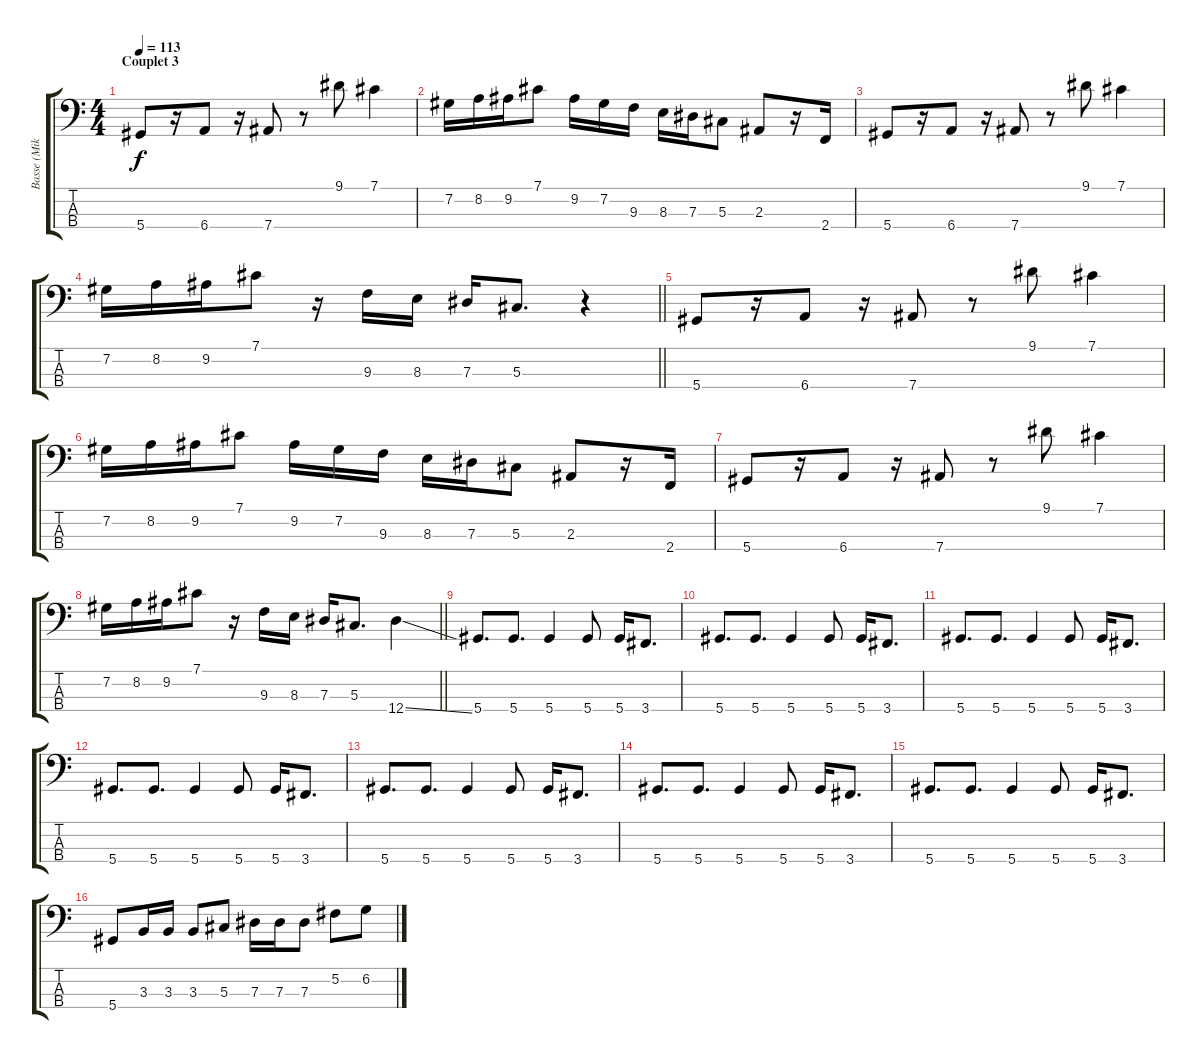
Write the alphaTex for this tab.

\track ("Basse (Mike Starr)" "Basse (Mik") {instrument electricbassfinger}
\staff {score tabs}
\tuning (Gb2 Db2 Ab1 Eb1) {hide}
\ts (4 4)
\section ("" "Couplet 3")
\tempo 113
\clef f4
\ks c
5.4.8{dy f} r.16 6.4.8 r.16 7.4.8 r.8 9.1.8 7.1.4 |
7.2.16 8.2.16 9.2.16 7.1.8 9.2.16 7.2.16 9.3.16 8.3.16 7.3.16 5.3.8 2.3.8 r.16 2.4.16 |
5.4.8 r.16 6.4.8 r.16 7.4.8 r.8 9.1.8 7.1.4 |
\barLineRight lightlight
7.2.16 8.2.16 9.2.16 7.1.8 r.16 9.3.16 8.3.16 7.3.16 5.3.8{d} r.4 |
5.4.8 r.16 6.4.8 r.16 7.4.8 r.8 9.1.8 7.1.4 |
7.2.16 8.2.16 9.2.16 7.1.8 9.2.16 7.2.16 9.3.16 8.3.16 7.3.16 5.3.8 2.3.8 r.16 2.4.16 |
5.4.8 r.16 6.4.8 r.16 7.4.8 r.8 9.1.8 7.1.4 |
\barLineRight lightlight
7.2.16 8.2.16 9.2.16 7.1.8 r.16 9.3.16 8.3.16 7.3.16 5.3.8{d} 12.4{ss}.4 |
5.4.8{d} 5.4.8{d} 5.4.4 5.4.8 5.4.16 3.4.8{d} |
5.4.8{d} 5.4.8{d} 5.4.4 5.4.8 5.4.16 3.4.8{d} |
5.4.8{d} 5.4.8{d} 5.4.4 5.4.8 5.4.16 3.4.8{d} |
5.4.8{d} 5.4.8{d} 5.4.4 5.4.8 5.4.16 3.4.8{d} |
5.4.8{d} 5.4.8{d} 5.4.4 5.4.8 5.4.16 3.4.8{d} |
5.4.8{d} 5.4.8{d} 5.4.4 5.4.8 5.4.16 3.4.8{d} |
5.4.8{d} 5.4.8{d} 5.4.4 5.4.8 5.4.16 3.4.8{d} |
5.4.8 3.3.16 3.3.16 3.3.8 5.3.8 7.3.16 7.3.16 7.3.8 5.2.8 6.2.8
